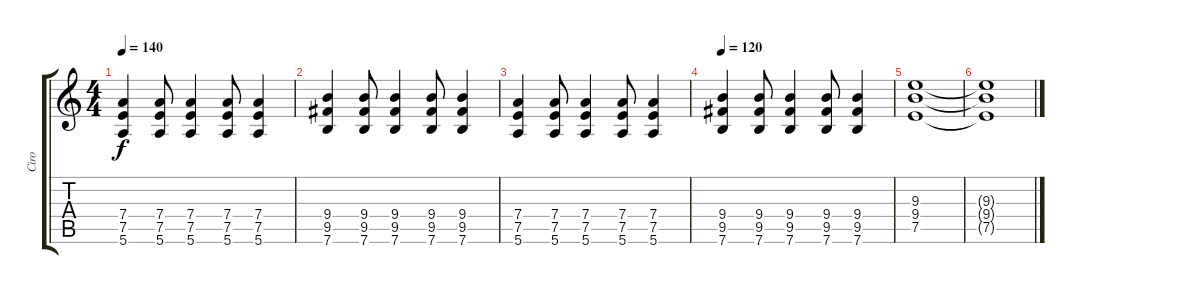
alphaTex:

\track ("Ciro" "Ciro") {instrument electricguitarjazz}
\staff {score tabs}
\tuning (E4 B3 G3 D3 A2 E2) {hide}
\ts (4 4)
\tempo 140
\clef g2
\ks c
(7.4 7.5 5.6).4{dy f} (7.4 7.5 5.6).8 (7.4 7.5 5.6).4 (7.4 7.5 5.6).8 (7.4 7.5 5.6).4 |
(9.4 9.5 7.6).4 (9.4 9.5 7.6).8 (9.4 9.5 7.6).4 (9.4 9.5 7.6).8 (9.4 9.5 7.6).4 |
(7.4 7.5 5.6).4 (7.4 7.5 5.6).8 (7.4 7.5 5.6).4 (7.4 7.5 5.6).8 (7.4 7.5 5.6).4 |
\tempo 120
(9.4 9.5 7.6).4 (9.4 9.5 7.6).8 (9.4 9.5 7.6).4 (9.4 9.5 7.6).8 (9.4 9.5 7.6).4 |
(9.3 9.4 7.5).1 |
(9.3{t} 9.4{t} 7.5{t}).1
